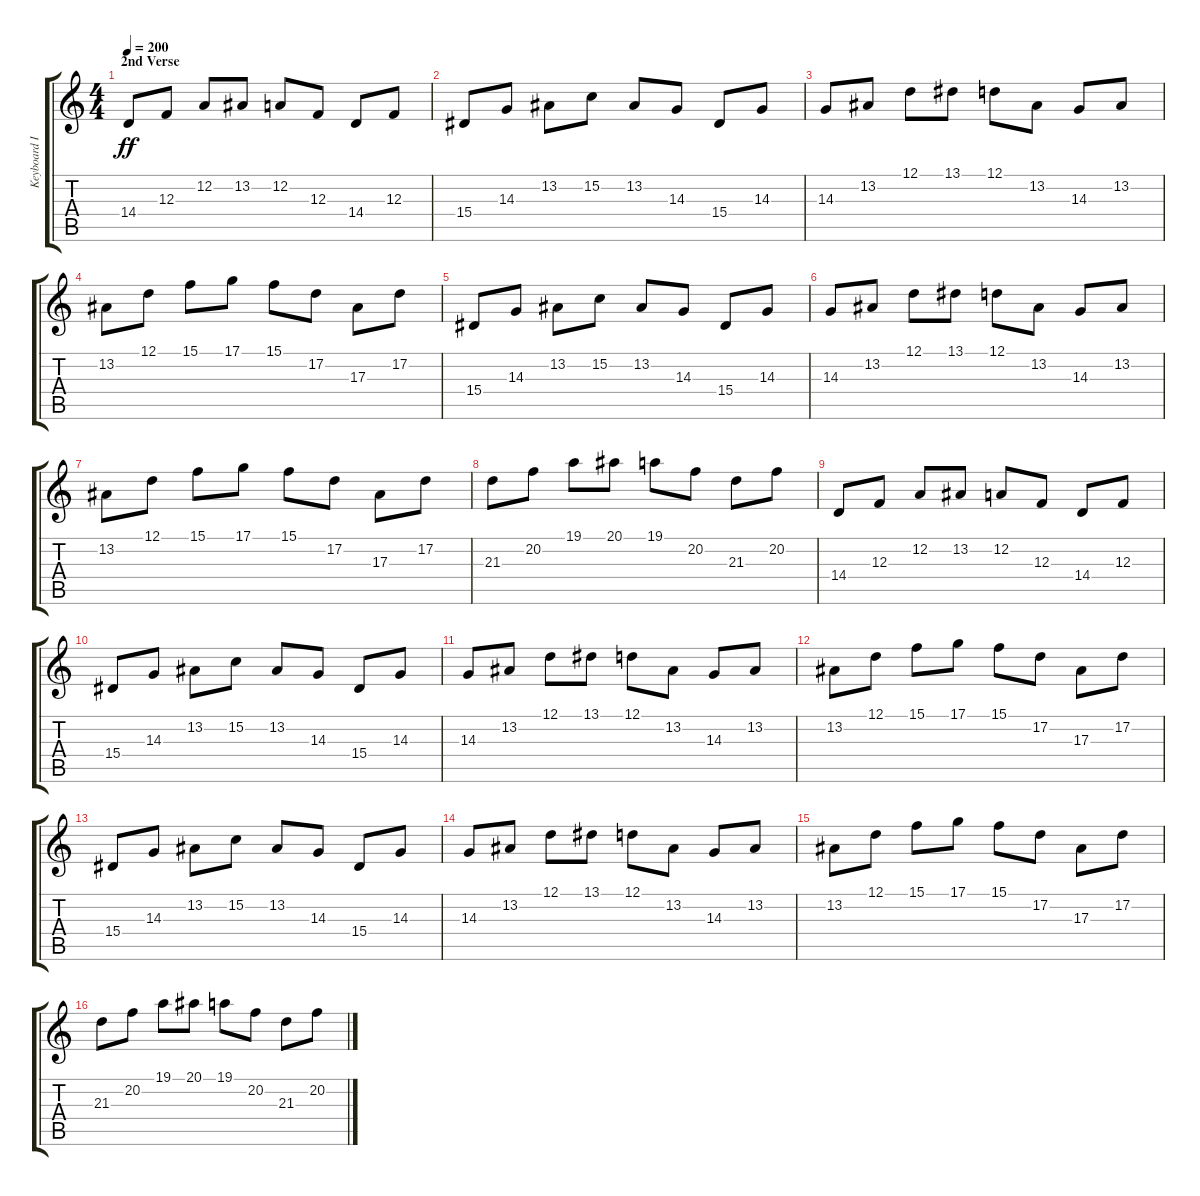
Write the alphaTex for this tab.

\track ("Keyboard I" "Keyboard I") {instrument pad1newage}
\staff {score tabs}
\tuning (D4 A3 F3 C3 G2 D2) {hide}
\ts (4 4)
\section ("" "2nd Verse")
\tempo 200
\clef g2
\ks c
14.4.8{dy ff} 12.3.8 12.2.8 13.2.8 12.2.8 12.3.8 14.4.8 12.3.8 |
15.4.8 14.3.8 13.2.8 15.2.8 13.2.8 14.3.8 15.4.8 14.3.8 |
14.3.8 13.2.8 12.1.8 13.1.8 12.1.8 13.2.8 14.3.8 13.2.8 |
13.2.8 12.1.8 15.1.8 17.1.8 15.1.8 17.2.8 17.3.8 17.2.8 |
15.4.8 14.3.8 13.2.8 15.2.8 13.2.8 14.3.8 15.4.8 14.3.8 |
14.3.8 13.2.8 12.1.8 13.1.8 12.1.8 13.2.8 14.3.8 13.2.8 |
13.2.8 12.1.8 15.1.8 17.1.8 15.1.8 17.2.8 17.3.8 17.2.8 |
21.3.8 20.2.8 19.1.8 20.1.8 19.1.8 20.2.8 21.3.8 20.2.8 |
14.4.8 12.3.8 12.2.8 13.2.8 12.2.8 12.3.8 14.4.8 12.3.8 |
15.4.8 14.3.8 13.2.8 15.2.8 13.2.8 14.3.8 15.4.8 14.3.8 |
14.3.8 13.2.8 12.1.8 13.1.8 12.1.8 13.2.8 14.3.8 13.2.8 |
13.2.8 12.1.8 15.1.8 17.1.8 15.1.8 17.2.8 17.3.8 17.2.8 |
15.4.8 14.3.8 13.2.8 15.2.8 13.2.8 14.3.8 15.4.8 14.3.8 |
14.3.8 13.2.8 12.1.8 13.1.8 12.1.8 13.2.8 14.3.8 13.2.8 |
13.2.8 12.1.8 15.1.8 17.1.8 15.1.8 17.2.8 17.3.8 17.2.8 |
21.3.8 20.2.8 19.1.8 20.1.8 19.1.8 20.2.8 21.3.8 20.2.8
